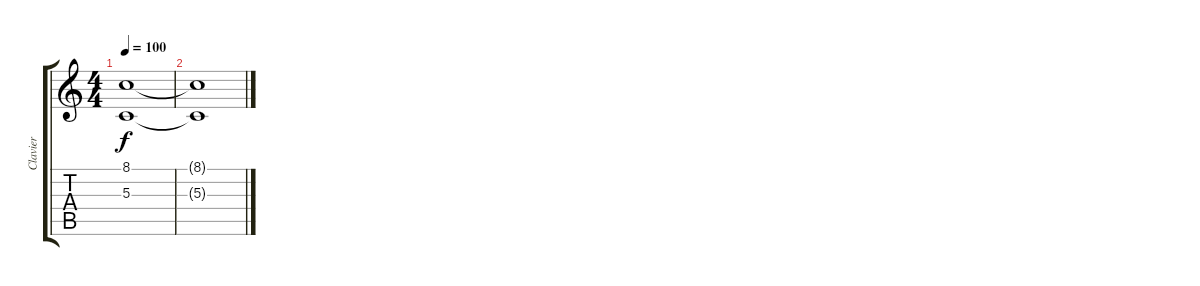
\track ("Clavier" "Clavier") {instrument stringensemble1}
\staff {score tabs}
\tuning (E4 B3 G3 D3 A2 D2) {hide}
\ts (4 4)
\tempo 100
\clef g2
\ks c
(8.1 5.3).1{dy f} |
(8.1{t} 5.3{t}).1
